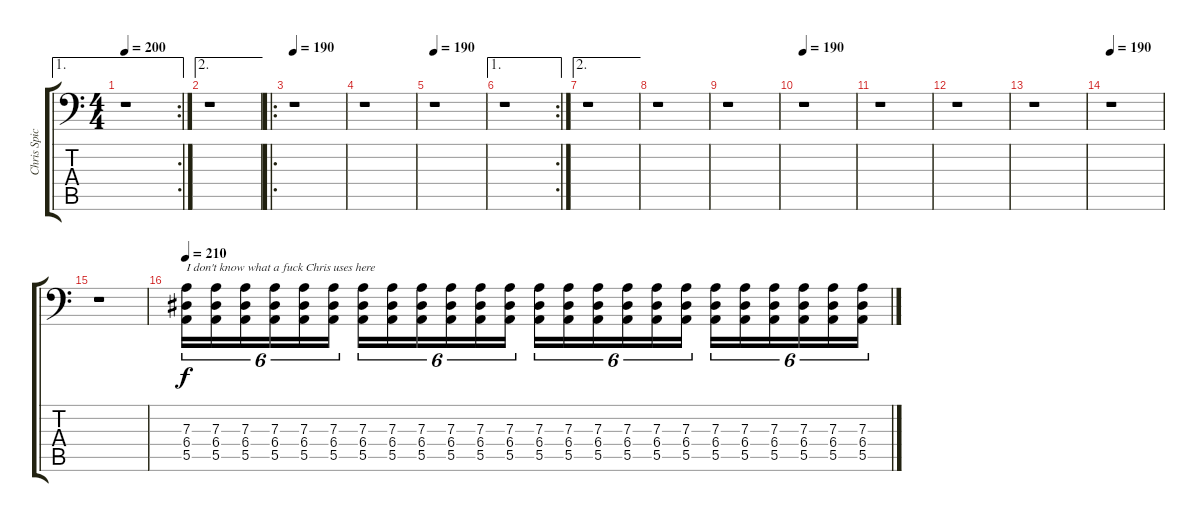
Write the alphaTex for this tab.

\track ("Chris Spicuzza" "Chris Spic") {instrument lead2sawtooth}
\staff {score tabs}
\tuning (B3 Gb3 D3 A2 E2 A1) {hide}
\ae 1
\rc 2
\ts (4 4)
\tempo 200
\clef f4
\ks c
r.1{dy f} |
\ae 2
r.1 |
\ro
\tempo 190
r.1 |
r.1 |
\tempo 190
r.1 |
\ae 1
\rc 2
r.1 |
\ae 2
r.1 |
r.1 |
r.1 |
\tempo 190
r.1 |
r.1 |
r.1 |
r.1 |
\tempo 190
r.1 |
r.1 |
\tempo 210
(7.3 6.4 5.5).16{tu (6 4) txt "I don't know what a fuck Chris uses here"} (7.3 6.4 5.5).16{tu (6 4)} (7.3 6.4 5.5).16{tu (6 4)} (7.3 6.4 5.5).16{tu (6 4)} (7.3 6.4 5.5).16{tu (6 4)} (7.3 6.4 5.5).16{tu (6 4)} (7.3 6.4 5.5).16{tu (6 4)} (7.3 6.4 5.5).16{tu (6 4)} (7.3 6.4 5.5).16{tu (6 4)} (7.3 6.4 5.5).16{tu (6 4)} (7.3 6.4 5.5).16{tu (6 4)} (7.3 6.4 5.5).16{tu (6 4)} (7.3 6.4 5.5).16{tu (6 4)} (7.3 6.4 5.5).16{tu (6 4)} (7.3 6.4 5.5).16{tu (6 4)} (7.3 6.4 5.5).16{tu (6 4)} (7.3 6.4 5.5).16{tu (6 4)} (7.3 6.4 5.5).16{tu (6 4)} (7.3 6.4 5.5).16{tu (6 4)} (7.3 6.4 5.5).16{tu (6 4)} (7.3 6.4 5.5).16{tu (6 4)} (7.3 6.4 5.5).16{tu (6 4)} (7.3 6.4 5.5).16{tu (6 4)} (7.3 6.4 5.5).16{tu (6 4)}
